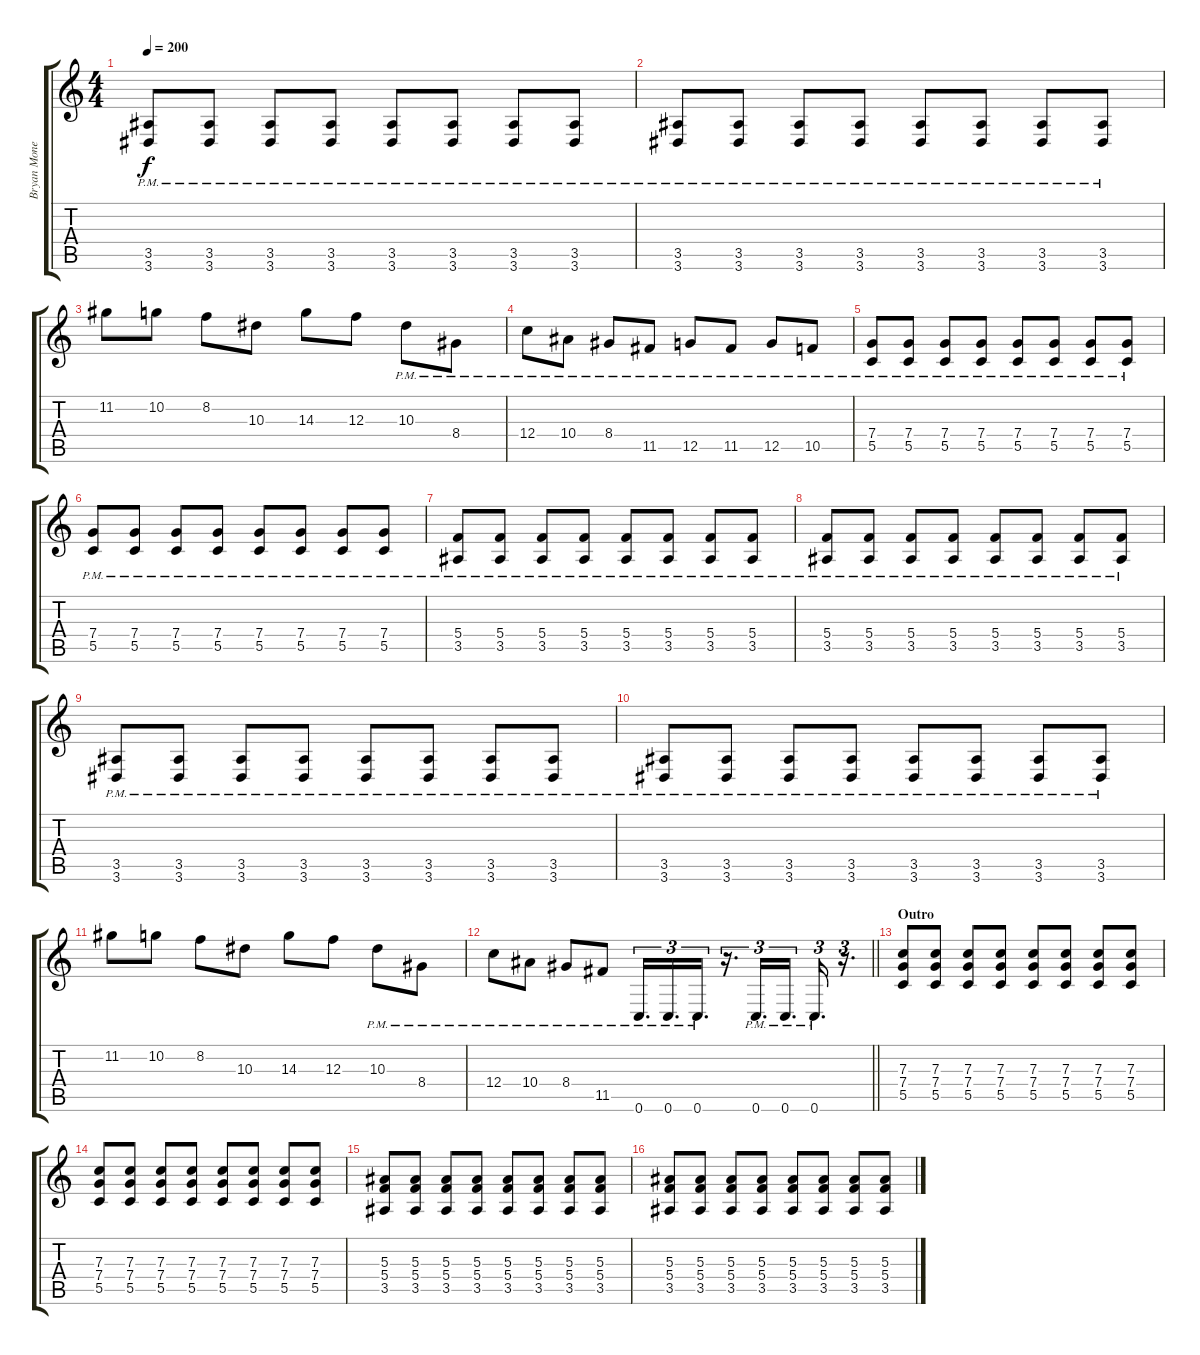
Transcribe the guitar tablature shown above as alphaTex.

\track ("Bryan Money - Guitar" "Bryan Mone") {instrument distortionguitar}
\staff {score tabs}
\tuning (D4 A3 F3 C3 G2 C2) {hide}
\ts (4 4)
\tempo 200
\clef g2
\ks c
(3.5 3.6{pm}).8{dy f} (3.5 3.6{pm}).8 (3.5 3.6{pm}).8 (3.5 3.6{pm}).8 (3.5 3.6{pm}).8 (3.5 3.6{pm}).8 (3.5 3.6{pm}).8 (3.5 3.6{pm}).8 |
(3.5 3.6{pm}).8 (3.5 3.6{pm}).8 (3.5 3.6{pm}).8 (3.5 3.6{pm}).8 (3.5 3.6{pm}).8 (3.5 3.6{pm}).8 (3.5 3.6{pm}).8 (3.5 3.6{pm}).8 |
11.2.8 10.2.8 8.2.8 10.3.8 14.3.8 12.3.8 10.3{pm}.8 8.4{pm}.8 |
12.4{pm}.8 10.4{pm}.8 8.4{pm}.8 11.5{pm}.8 12.5{pm}.8 11.5{pm}.8 12.5{pm}.8 10.5{pm}.8 |
(7.4 5.5{pm}).8 (7.4 5.5{pm}).8 (7.4 5.5{pm}).8 (7.4 5.5{pm}).8 (7.4 5.5{pm}).8 (7.4 5.5{pm}).8 (7.4 5.5{pm}).8 (7.4 5.5{pm}).8 |
(7.4 5.5{pm}).8 (7.4 5.5{pm}).8 (7.4 5.5{pm}).8 (7.4 5.5{pm}).8 (7.4 5.5{pm}).8 (7.4 5.5{pm}).8 (7.4 5.5{pm}).8 (7.4 5.5{pm}).8 |
(5.4 3.5{pm}).8 (5.4 3.5{pm}).8 (5.4 3.5{pm}).8 (5.4 3.5{pm}).8 (5.4 3.5{pm}).8 (5.4 3.5{pm}).8 (5.4 3.5{pm}).8 (5.4 3.5{pm}).8 |
(5.4 3.5{pm}).8 (5.4 3.5{pm}).8 (5.4 3.5{pm}).8 (5.4 3.5{pm}).8 (5.4 3.5{pm}).8 (5.4 3.5{pm}).8 (5.4 3.5{pm}).8 (5.4 3.5{pm}).8 |
(3.5 3.6{pm}).8 (3.5 3.6{pm}).8 (3.5 3.6{pm}).8 (3.5 3.6{pm}).8 (3.5 3.6{pm}).8 (3.5 3.6{pm}).8 (3.5 3.6{pm}).8 (3.5 3.6{pm}).8 |
(3.5 3.6{pm}).8 (3.5 3.6{pm}).8 (3.5 3.6{pm}).8 (3.5 3.6{pm}).8 (3.5 3.6{pm}).8 (3.5 3.6{pm}).8 (3.5 3.6{pm}).8 (3.5 3.6{pm}).8 |
11.2.8 10.2.8 8.2.8 10.3.8 14.3.8 12.3.8 10.3{pm}.8 8.4{pm}.8 |
\barLineRight lightlight
12.4{pm}.8 10.4{pm}.8 8.4{pm}.8 11.5{pm}.8 0.6{pm}.16{d tu (3 2)} 0.6{pm}.16{d tu (3 2)} 0.6{pm}.16{d tu (3 2)} r.16{d tu (3 2)} 0.6{pm}.16{d tu (3 2)} 0.6{pm}.16{d tu (3 2)} 0.6{pm}.16{d tu (3 2)} r.16{d tu (3 2)} |
\section ("" "Outro")
(7.3 7.4 5.5).8{volume 9} (7.3 7.4 5.5).8 (7.3 7.4 5.5).8 (7.3 7.4 5.5).8 (7.3 7.4 5.5).8 (7.3 7.4 5.5).8 (7.3 7.4 5.5).8 (7.3 7.4 5.5).8 |
(7.3 7.4 5.5).8 (7.3 7.4 5.5).8 (7.3 7.4 5.5).8 (7.3 7.4 5.5).8 (7.3 7.4 5.5).8 (7.3 7.4 5.5).8 (7.3 7.4 5.5).8 (7.3 7.4 5.5).8 |
(5.3 5.4 3.5).8 (5.3 5.4 3.5).8 (5.3 5.4 3.5).8 (5.3 5.4 3.5).8 (5.3 5.4 3.5).8 (5.3 5.4 3.5).8 (5.3 5.4 3.5).8 (5.3 5.4 3.5).8 |
(5.3 5.4 3.5).8 (5.3 5.4 3.5).8 (5.3 5.4 3.5).8 (5.3 5.4 3.5).8 (5.3 5.4 3.5).8 (5.3 5.4 3.5).8 (5.3 5.4 3.5).8 (5.3 5.4 3.5).8
